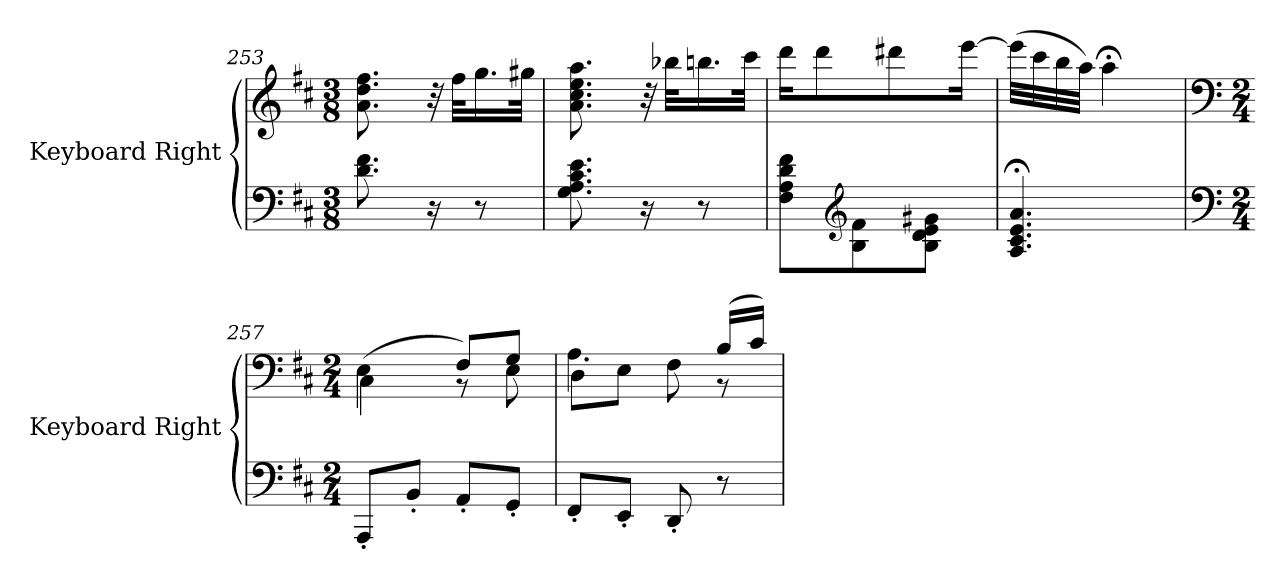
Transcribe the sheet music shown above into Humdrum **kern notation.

**kern	**kern
*part1	*part1
*staff2	*staff1
*I"Keyboard Right	*
*I'Keyboard Right	*
*clefF4	*clefG2
*k[f#c#]	*k[f#c#]
*D:	*D:
*M3/8	*M3/8
=253	=253
8.d\ 8.f#\	8.a\ 8.dd\ 8.ff#\
16r	32r
.	32ff#\KLL
8r	16.gg\
.	32gg#X\JJk
=254	=254
8.G\ 8.A\ 8.c#\ 8.e\	8.a\ 8.cc#\ 8.ee\ 8.aa\
16r	32r
.	32bb-X\KLL
8r	16.bbn\
.	32ccc#\JJk
=255	=255
8F#\ 8A\ 8d\ 8f#\L	16ddd\KL
.	8ddd\
*clefG2	*
8B\ 8f#\	.
.	8ddd#X\
8B\ 8d\ 8e\ 8g#X\J	.
.	[16eee\Jk
=256	=256
4.A/;< 4.c#/;< 4.e/;< 4.a/;<	(>32eee\LLL]
.	32ccc#\
.	32bb\
.	32aa\JJJ)
.	4aa;<\
!!LO:LB:g=z
=257	=257
*clefF4	*clefF4
*M2/4	*M2/4
*	*^
8AAA'/L	(>4E\	4C#\
8BB'/J	.	.
8AA'/L	8F#/L)	8r
8GG'/J	8G/J	8E\
=258	=258	=258
8FF#'/L	4.A\	8D\L
8EE'/J	.	8E\J
8DD'/	.	8F#\
8r	(>16B/LL	8r
.	16c#/JJ)	.
*	*v	*v
=	=
*-	*-
